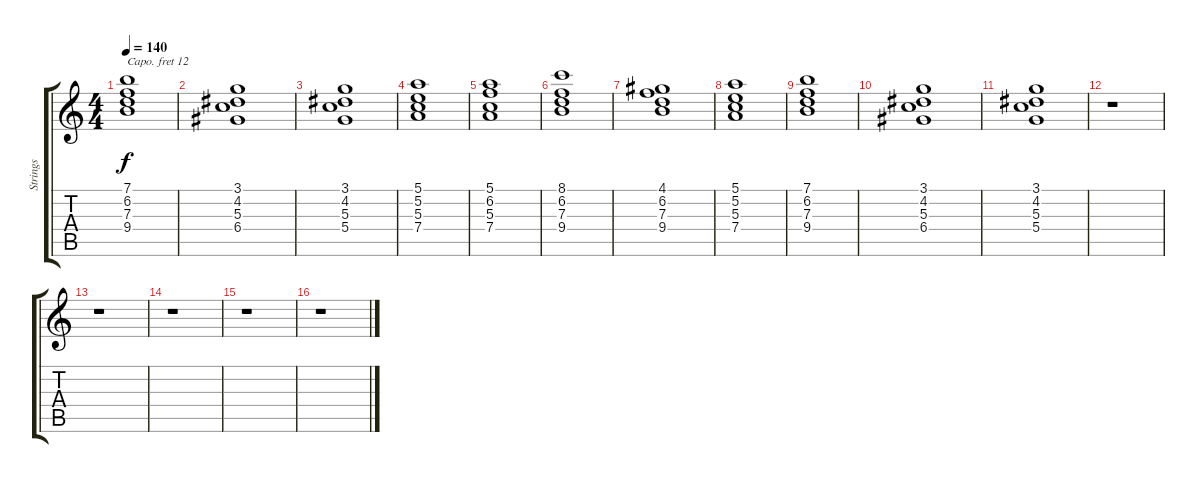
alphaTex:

\track ("Strings" "Strings") {instrument stringensemble2}
\staff {score tabs}
\capo 12
\tuning (E4 B3 G3 D3 A2 E2) {hide}
\ts (4 4)
\tempo 140
\clef g2
\ks c
(7.1 6.2 7.3 9.4).1{dy f} |
(3.1 4.2 5.3 6.4).1 |
(3.1 4.2 5.3 5.4).1 |
(5.1 5.2 5.3 7.4).1 |
(5.1 6.2 5.3 7.4).1 |
(8.1 6.2 7.3 9.4).1 |
(4.1 6.2 7.3 9.4).1 |
(5.1 5.2 5.3 7.4).1 |
(7.1 6.2 7.3 9.4).1 |
(3.1 4.2 5.3 6.4).1 |
(3.1 4.2 5.3 5.4).1 |
r.1 |
r.1 |
r.1 |
r.1 |
r.1
